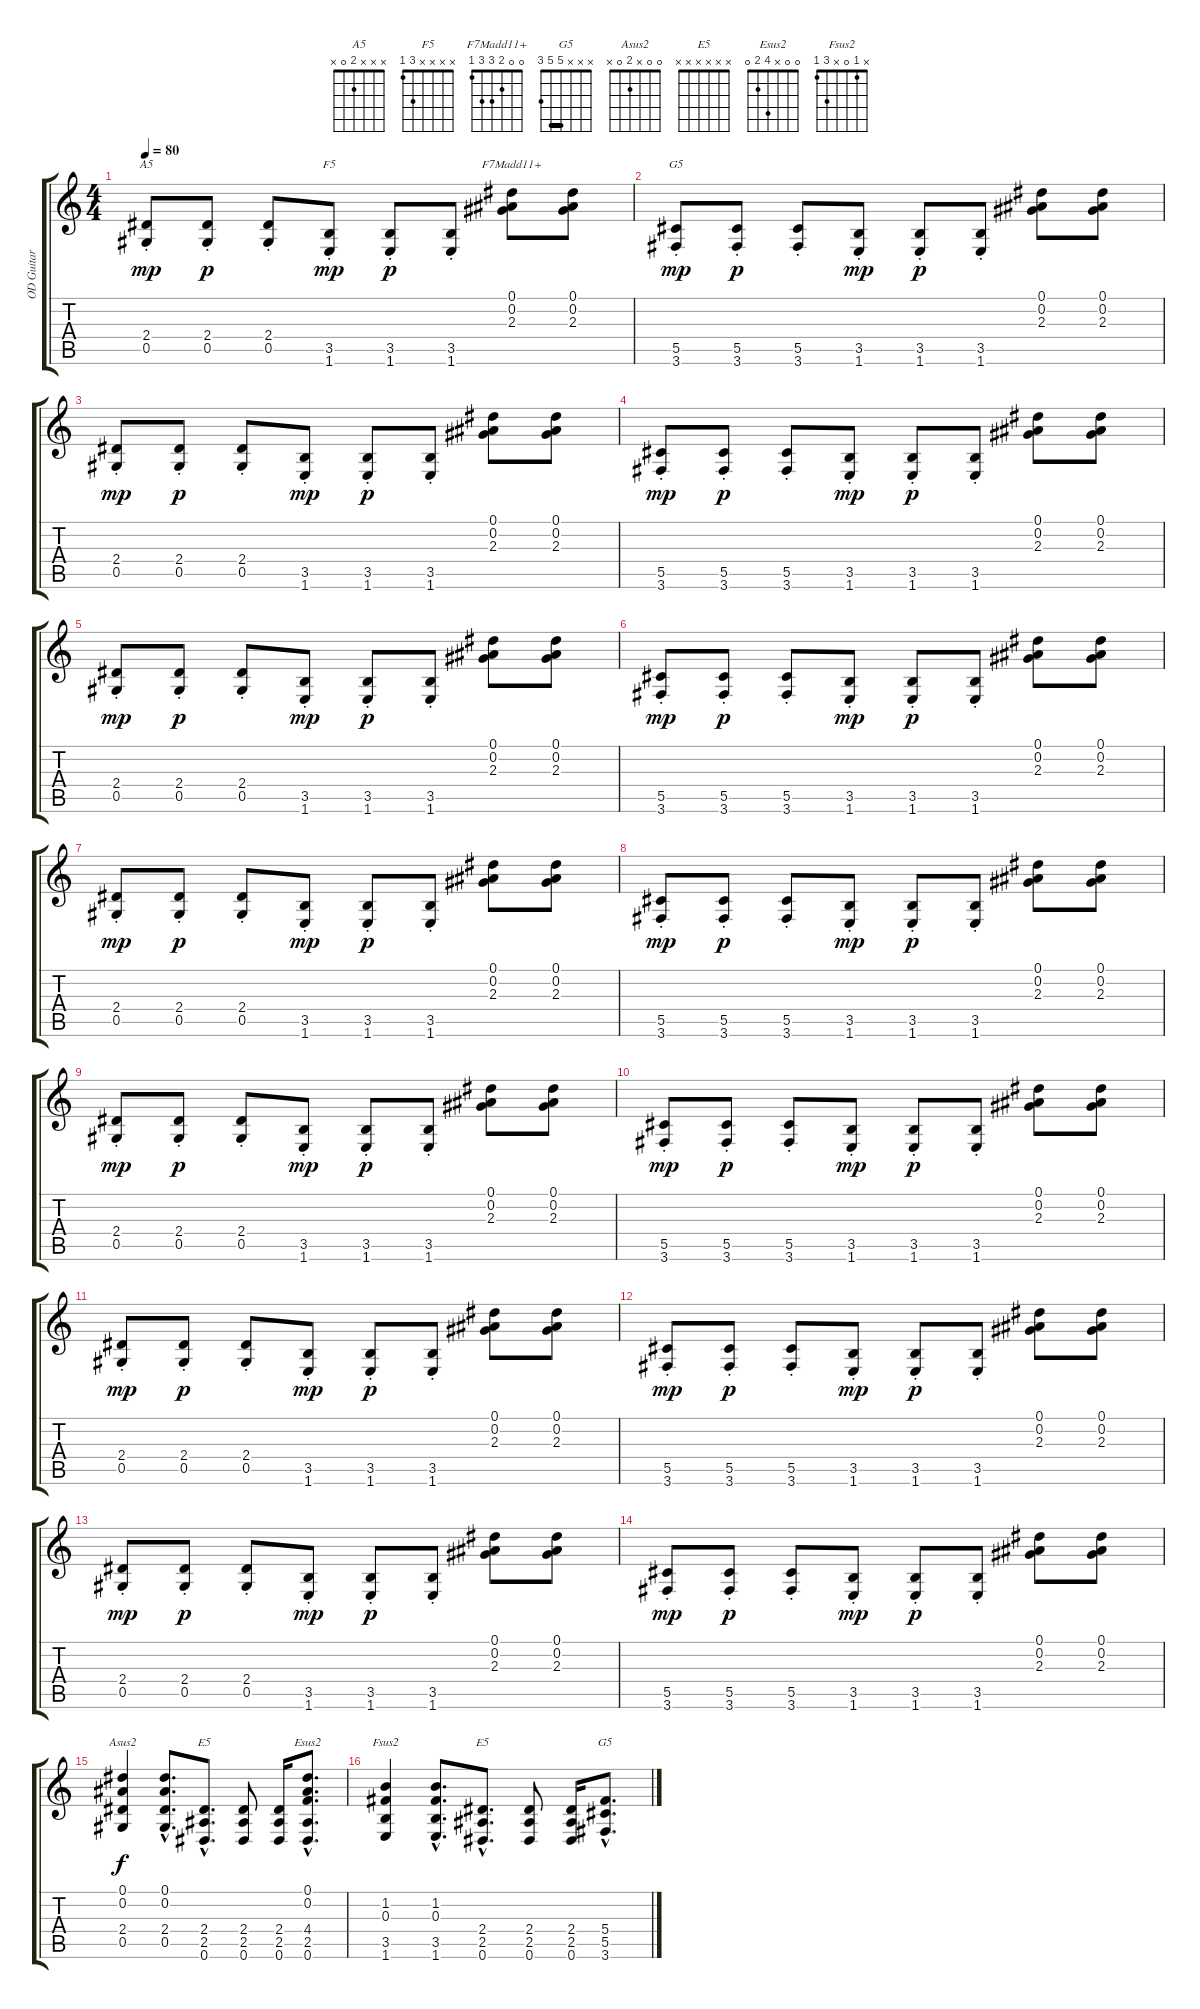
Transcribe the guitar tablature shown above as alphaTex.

\track ("OD Guitar" "OD Guitar") {instrument electricguitarclean}
\staff {score tabs}
\tuning (Eb4 Bb3 Gb3 Db3 Ab2 Eb2) {hide}
\chord ("A5" x x x 2 0 x)
\chord ("F5" x x x x 3 1)
\chord ("F7Madd11+" 0 0 2 3 3 1)
\chord ("G5" x x x x 5 3)
\chord ("Asus2" 0 0 x 2 0 x)
\chord ("E5" x x x 2 2 0) {barre 2}
\chord ("Esus2" 0 0 x 4 2 0)
\chord ("Fsus2" x 1 0 x 3 1)
\chord ("E5" x x x x x x)
\chord ("G5" x x x 5 5 3) {barre 5}
\ts (4 4)
\tempo 80
\clef g2
\ks c
(2.4{st} 0.5{st}).8{ch "A5" dy mp instrument electricguitarclean} (2.4{st} 0.5{st}).8{dy p} (2.4{st} 0.5{st}).8 (3.5{st} 1.6{st}).8{ch "F5" dy mp} (3.5{st} 1.6{st}).8{dy p} (3.5{st} 1.6{st}).8 (0.1 0.2 2.3).8{ch "F7Madd11+"} (0.1 0.2 2.3).8 |
(5.5 3.6{st}).8{ch "G5" dy mp} (5.5 3.6{st}).8{dy p} (5.5 3.6{st}).8 (3.5{st} 1.6{st}).8{dy mp} (3.5{st} 1.6{st}).8{dy p} (3.5{st} 1.6{st}).8 (0.1 0.2 2.3).8 (0.1 0.2 2.3).8 |
(2.4{st} 0.5{st}).8{dy mp} (2.4{st} 0.5{st}).8{dy p} (2.4{st} 0.5{st}).8 (3.5{st} 1.6{st}).8{dy mp} (3.5{st} 1.6{st}).8{dy p} (3.5{st} 1.6{st}).8 (0.1 0.2 2.3).8 (0.1 0.2 2.3).8 |
(5.5 3.6{st}).8{dy mp} (5.5 3.6{st}).8{dy p} (5.5 3.6{st}).8 (3.5{st} 1.6{st}).8{dy mp} (3.5{st} 1.6{st}).8{dy p} (3.5{st} 1.6{st}).8 (0.1 0.2 2.3).8 (0.1 0.2 2.3).8 |
(2.4{st} 0.5{st}).8{dy mp} (2.4{st} 0.5{st}).8{dy p} (2.4{st} 0.5{st}).8 (3.5{st} 1.6{st}).8{dy mp} (3.5{st} 1.6{st}).8{dy p} (3.5{st} 1.6{st}).8 (0.1 0.2 2.3).8 (0.1 0.2 2.3).8 |
(5.5 3.6{st}).8{dy mp} (5.5 3.6{st}).8{dy p} (5.5 3.6{st}).8 (3.5{st} 1.6{st}).8{dy mp} (3.5{st} 1.6{st}).8{dy p} (3.5{st} 1.6{st}).8 (0.1 0.2 2.3).8 (0.1 0.2 2.3).8 |
(2.4{st} 0.5{st}).8{dy mp} (2.4{st} 0.5{st}).8{dy p} (2.4{st} 0.5{st}).8 (3.5{st} 1.6{st}).8{dy mp} (3.5{st} 1.6{st}).8{dy p} (3.5{st} 1.6{st}).8 (0.1 0.2 2.3).8 (0.1 0.2 2.3).8 |
(5.5 3.6{st}).8{dy mp} (5.5 3.6{st}).8{dy p} (5.5 3.6{st}).8 (3.5{st} 1.6{st}).8{dy mp} (3.5{st} 1.6{st}).8{dy p} (3.5{st} 1.6{st}).8 (0.1 0.2 2.3).8 (0.1 0.2 2.3).8 |
(2.4{st} 0.5{st}).8{dy mp} (2.4{st} 0.5{st}).8{dy p} (2.4{st} 0.5{st}).8 (3.5{st} 1.6{st}).8{dy mp} (3.5{st} 1.6{st}).8{dy p} (3.5{st} 1.6{st}).8 (0.1 0.2 2.3).8 (0.1 0.2 2.3).8 |
(5.5 3.6{st}).8{dy mp} (5.5 3.6{st}).8{dy p} (5.5 3.6{st}).8 (3.5{st} 1.6{st}).8{dy mp} (3.5{st} 1.6{st}).8{dy p} (3.5{st} 1.6{st}).8 (0.1 0.2 2.3).8 (0.1 0.2 2.3).8 |
(2.4{st} 0.5{st}).8{dy mp} (2.4{st} 0.5{st}).8{dy p} (2.4{st} 0.5{st}).8 (3.5{st} 1.6{st}).8{dy mp} (3.5{st} 1.6{st}).8{dy p} (3.5{st} 1.6{st}).8 (0.1 0.2 2.3).8 (0.1 0.2 2.3).8 |
(5.5 3.6{st}).8{dy mp} (5.5 3.6{st}).8{dy p} (5.5 3.6{st}).8 (3.5{st} 1.6{st}).8{dy mp} (3.5{st} 1.6{st}).8{dy p} (3.5{st} 1.6{st}).8 (0.1 0.2 2.3).8 (0.1 0.2 2.3).8 |
(2.4{st} 0.5{st}).8{dy mp} (2.4{st} 0.5{st}).8{dy p} (2.4{st} 0.5{st}).8 (3.5{st} 1.6{st}).8{dy mp} (3.5{st} 1.6{st}).8{dy p} (3.5{st} 1.6{st}).8 (0.1 0.2 2.3).8 (0.1 0.2 2.3).8 |
(5.5 3.6{st}).8{dy mp} (5.5 3.6{st}).8{dy p} (5.5 3.6{st}).8 (3.5{st} 1.6{st}).8{dy mp} (3.5{st} 1.6{st}).8{dy p} (3.5{st} 1.6{st}).8 (0.1 0.2 2.3).8 (0.1 0.2 2.3).8 |
(0.1 0.2 2.4 0.5).4{ch "Asus2" dy f} (0.1{hac} 0.2{hac} 2.4{hac} 0.5{hac}).8{d} (2.4{hac} 2.5{hac} 0.6{hac}).8{d ch "E5"} (2.4 2.5 0.6).8 (2.4 2.5 0.6).16 (0.1{hac} 0.2{hac} 4.4{hac} 2.5{hac} 0.6{hac}).8{d ch "Esus2"} |
(1.2 0.3 3.5 1.6).4{ch "Fsus2"} (1.2{hac} 0.3{hac} 3.5{hac} 1.6{hac}).8{d} (2.4{hac} 2.5{hac} 0.6{hac}).8{d ch "E5"} (2.4 2.5 0.6).8 (2.4 2.5 0.6).16 (5.4{hac} 5.5{hac} 3.6{hac}).8{d ch "G5"}
